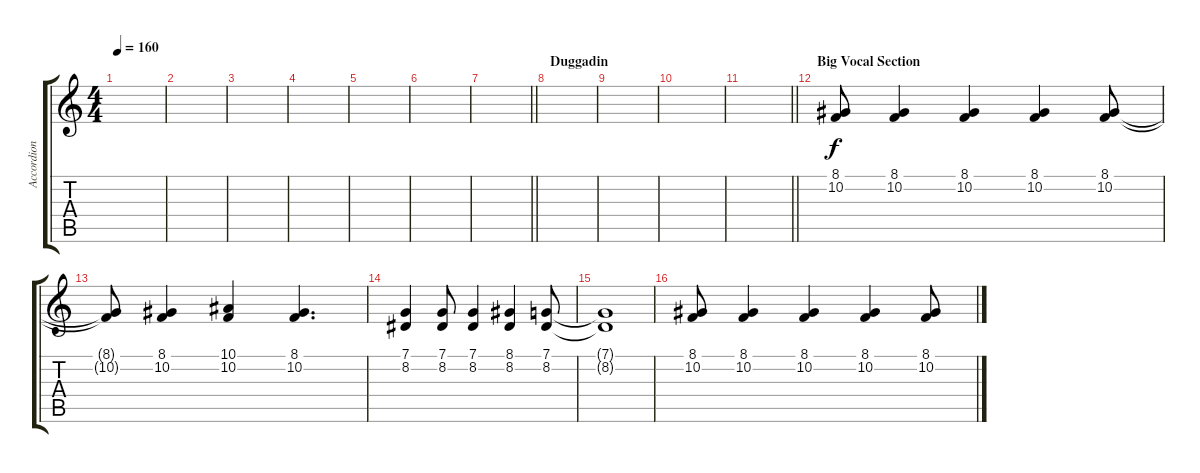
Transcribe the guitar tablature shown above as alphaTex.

\track ("Accordion" "Accordion") {instrument accordion}
\staff {score tabs}
\tuning (C4 G3 Eb3 Bb2 F2 C2) {hide}
\ts (4 4)
\tempo 160
\clef g2
\ks c
|
|
|
|
|
|
\barLineRight lightlight
|
\section ("" "Duggadin")
|
|
|
\barLineRight lightlight
|
\section ("" "Big Vocal Section")
(8.1 10.2).8 (8.1 10.2).4 (8.1 10.2).4 (8.1 10.2).4 (8.1 10.2).8 |
(8.1{t} 10.2{t}).8 (8.1 10.2).4 (10.1 10.2).4 (8.1 10.2).4{d} |
(7.1 8.2).4 (7.1 8.2).8 (7.1 8.2).4 (8.1 8.2).4 (7.1 8.2).8 |
(7.1{t} 8.2{t}).1 |
(8.1 10.2).8 (8.1 10.2).4 (8.1 10.2).4 (8.1 10.2).4 (8.1 10.2).8
